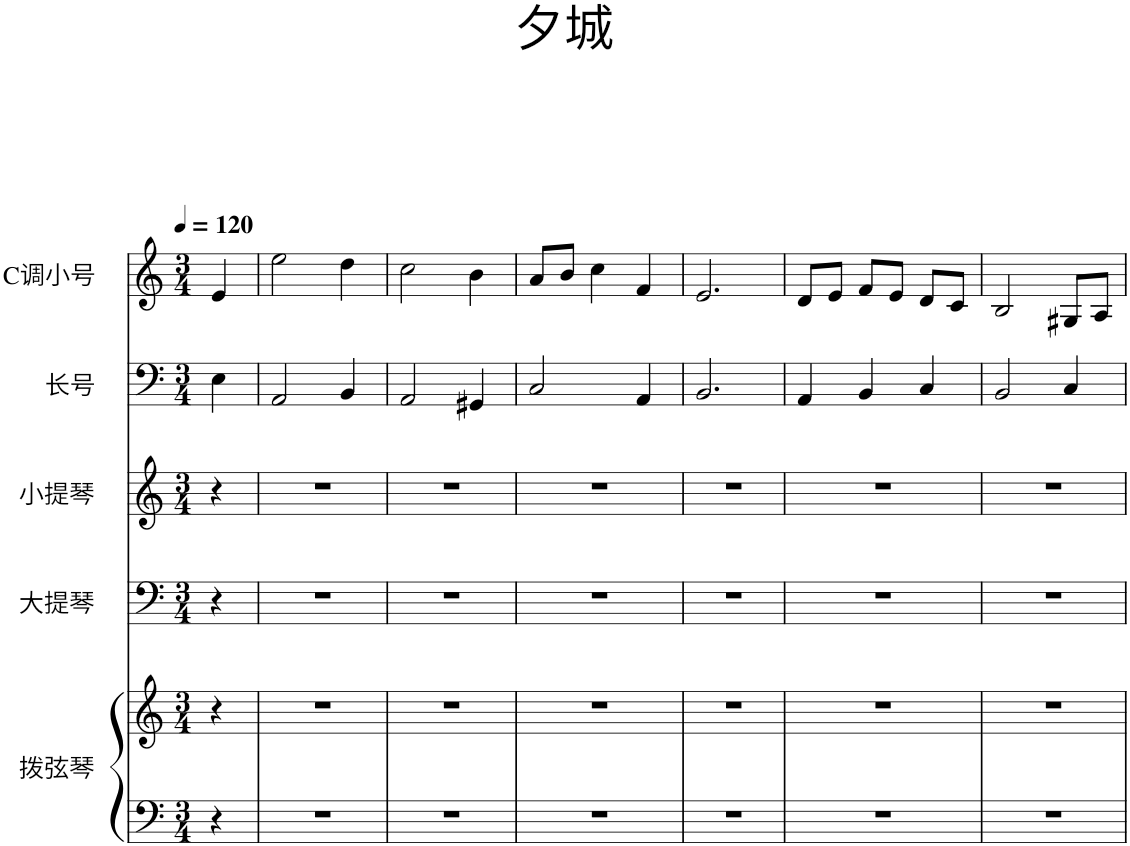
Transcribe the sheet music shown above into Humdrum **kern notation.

**kern	**kern	**kern	**kern	**kern	**kern
*part5	*part5	*part4	*part3	*part2	*part1
*staff6	*staff5	*staff4	*staff3	*staff2	*staff1
*I"拨弦琴	*	*I"大提琴	*I"小提琴	*I"长号	*I"C调小号
*clefF4	*clefG2	*clefF4	*clefG2	*clefF4	*clefG2
*	*	*	*	*	*Trd1c2
*k[]	*k[]	*k[]	*k[]	*k[]	*k[]
*M3/4	*M3/4	*M3/4	*M3/4	*M3/4	*M3/4
*MM120	*MM120	*MM120	*MM120	*MM120	*MM120
=1	=1	=1	=1	=1	=1
4r	4r	4r	4r	4E\	4e/
=2	=2	=2	=2	=2	=2
2.r	2.r	2.r	2.r	2AA/	2ee\
.	.	.	.	4BB/	4dd\
=3	=3	=3	=3	=3	=3
2.r	2.r	2.r	2.r	2AA/	2cc\
.	.	.	.	4GG#X/	4b\
=4	=4	=4	=4	=4	=4
2.r	2.r	2.r	2.r	2C/	8a/L
.	.	.	.	.	8b/J
.	.	.	.	.	4cc\
.	.	.	.	4AA/	4f/
=5	=5	=5	=5	=5	=5
2.r	2.r	2.r	2.r	2.BB/	2.e/
=6	=6	=6	=6	=6	=6
2.r	2.r	2.r	2.r	4AA/	8d/L
.	.	.	.	.	8e/J
.	.	.	.	4BB/	8f/L
.	.	.	.	.	8e/J
.	.	.	.	4C/	8d/L
.	.	.	.	.	8c/J
=7	=7	=7	=7	=7	=7
2.r	2.r	2.r	2.r	2BB/	2B/
.	.	.	.	4C/	8G#X/L
.	.	.	.	.	8A/J
=	=	=	=	=	=
*-	*-	*-	*-	*-	*-
